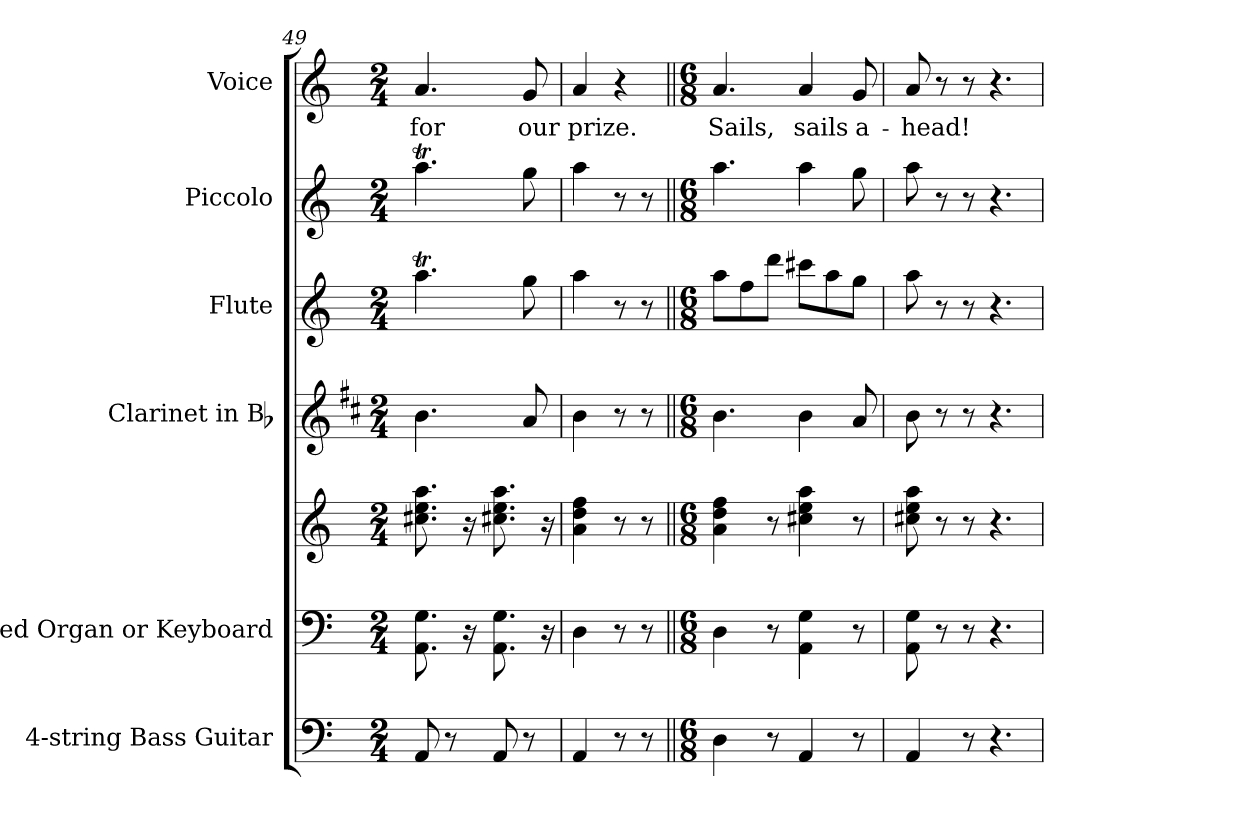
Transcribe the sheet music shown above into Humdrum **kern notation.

**kern	**kern	**kern	**kern	**kern	**kern	**kern	**text
*part6	*part5	*part5	*part4	*part3	*part2	*part1	*part1
*staff7	*staff6	*staff5	*staff4	*staff3	*staff2	*staff1	*staff1
*I"4-string Bass Guitar	*I"Reed Organ or Keyboard	*	*I"Clarinet in Bb	*I"Flute	*I"Piccolo	*I"Voice	*
*I'Bass	*I'R. Organ	*	*I'Cl.	*I'Fl.	*I'Picc.	*I'Voice	*
!!LO:LB:g=z
*clefF4	*clefF4	*clefG2	*clefG2	*clefG2	*clefG2	*clefG2	*
*ITrd7c12	*	*	*ITrd1c2	*	*ITrd-7c-12	*	*
*k[]	*k[]	*k[]	*k[]	*k[]	*k[]	*k[]	*
*C:	*C:	*C:	*C:	*C:	*C:	*C:	*
*M2/4	*M2/4	*M2/4	*M2/4	*M2/4	*M2/4	*M2/4	*
=49	=49	=49	=49	=49	=49	=49	=49
!	!	!	!	!	!	!	!LO:LY:b:color=#000000
8AAAi/	8.AAi\ 8.Gi	8.cc#Xi\ 8.eei 8.aai	4.ai\	4.aaTi\	4.aaaT<i\	4.ai/	for
8r	.	.	.	.	.	.	.
.	16r	16r	.	.	.	.	.
8AAAi/	8.AAi\ 8.Gi	8.cc#Xi\ 8.eei 8.aai	.	.	.	.	.
!	!	!	!	!	!	!	!LO:LY:b:color=#000000
8r	.	.	8gi/	8ggi\	8gggi\	8gi/	our
.	16r	16r	.	.	.	.	.
=50	=50	=50	=50	=50	=50	=50	=50
!	!	!	!	!	!	!	!LO:LY:b:color=#000000
4AAAi/	4Di\	4ai\ 4ddi 4ffi	4ai\	4aai\	4aaai\	4ai/	prize.
8r	8r	8r	8r	8r	8r	4r	.
8r	8r	8r	8r	8r	8r	.	.
=51||	=51||	=51||	=51||	=51||	=51||	=51||	=51||
*M6/8	*M6/8	*M6/8	*M6/8	*M6/8	*M6/8	*M6/8	*
*MM144	*	*	*	*	*	*MM144	*
!	!	!	!	!	!	!	!LO:LY:b:color=#000000
4DDi\	4Di\	4ai\ 4ddi 4ffi	4.ai\	8aai\L	4.aaai\	4.ai/	Sails,
.	.	.	.	8ffi\	.	.	.
8r	8r	8r	.	8dddi\J	.	.	.
!	!	!	!	!	!	!	!LO:LY:b:color=#000000
4AAAi/	4AAi\ 4Gi	4cc#Xi\ 4eei 4aai	4ai\	8ccc#Xi\L	4aaai\	4ai/	sails
.	.	.	.	8aai\	.	.	.
!	!	!	!	!	!	!	!LO:LY:b:color=#000000
8r	8r	8r	8gi/	8ggi\J	8gggi\	8gi/	a-
=52	=52	=52	=52	=52	=52	=52	=52
!	!	!	!	!	!	!	!LO:LY:b:color=#000000
4AAAi/	8AAi\ 8Gi	8cc#Xi\ 8eei 8aai	8ai\	8aai\	8aaai\	8ai/	-head!
.	8r	8r	8r	8r	8r	8r	.
8r	8r	8r	8r	8r	8r	8r	.
4.r	4.r	4.r	4.r	4.r	4.r	4.r	.
=	=	=	=	=	=	=	=
*-	*-	*-	*-	*-	*-	*-	*-
